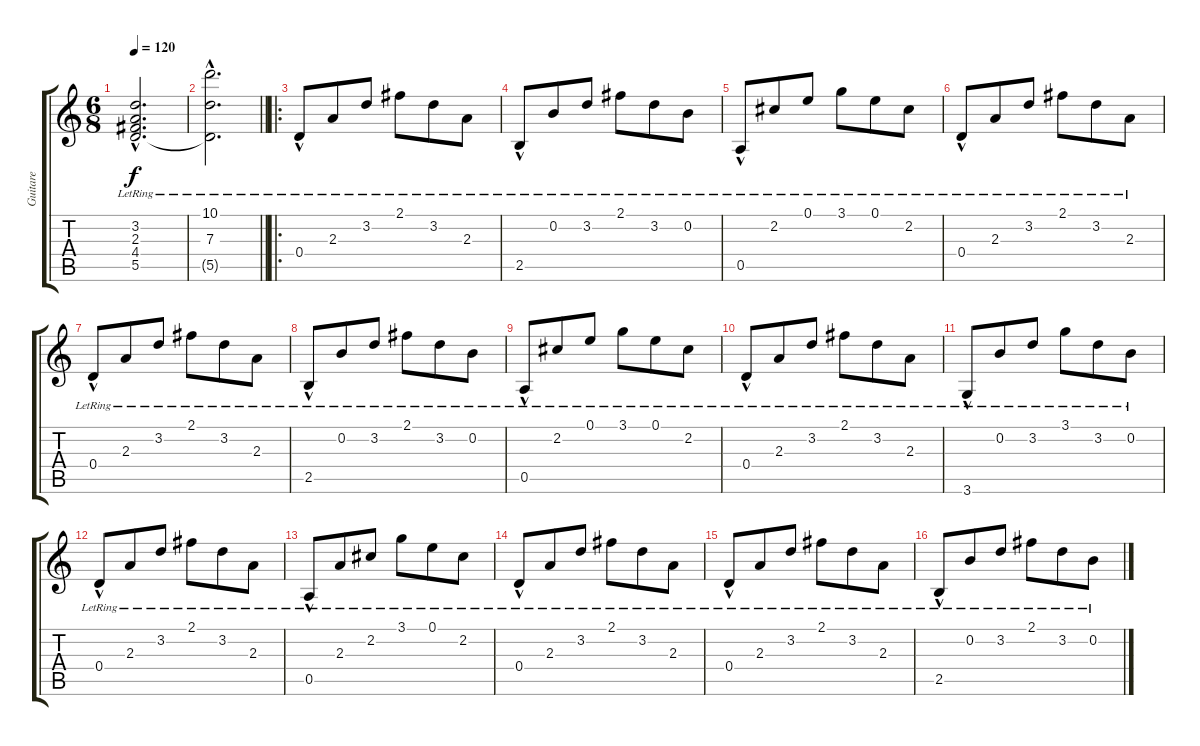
\track ("Guitare" "Guitare") {instrument acousticguitarnylon}
\staff {score tabs}
\tuning (E4 B3 G3 D3 A2 E2) {hide}
\ts (6 8)
\tempo 120
\clef g2
\ks c
(3.2{hac lr} 2.3{hac lr} 4.4{hac lr} 5.5{hac lr}).2{d dy f} |
\barLineRight lightlight
(10.1{hac lr} 7.3{hac lr} 5.5{hac t}).2{d} |
\ro
0.4{hac lr}.8 2.3{lr}.8 3.2{lr}.8 2.1{lr}.8 3.2{lr}.8 2.3{lr}.8 |
2.5{hac lr}.8 0.2{lr}.8 3.2{lr}.8 2.1{lr}.8 3.2{lr}.8 0.2{lr}.8 |
0.5{hac lr}.8 2.2{lr}.8 0.1{lr}.8 3.1{lr}.8 0.1{lr}.8 2.2{lr}.8 |
0.4{hac lr}.8 2.3{lr}.8 3.2{lr}.8 2.1{lr}.8 3.2{lr}.8 2.3{lr}.8 |
0.4{hac lr}.8 2.3{lr}.8 3.2{lr}.8 2.1{lr}.8 3.2{lr}.8 2.3{lr}.8 |
2.5{hac lr}.8 0.2{lr}.8 3.2{lr}.8 2.1{lr}.8 3.2{lr}.8 0.2{lr}.8 |
0.5{hac lr}.8 2.2{lr}.8 0.1{lr}.8 3.1{lr}.8 0.1{lr}.8 2.2{lr}.8 |
0.4{hac lr}.8 2.3{lr}.8 3.2{lr}.8 2.1{lr}.8 3.2{lr}.8 2.3{lr}.8 |
3.6{hac lr}.8 0.2{lr}.8 3.2{lr}.8 3.1{lr}.8 3.2{lr}.8 0.2{lr}.8 |
0.4{hac lr}.8 2.3{lr}.8 3.2{lr}.8 2.1{lr}.8 3.2{lr}.8 2.3{lr}.8 |
0.5{hac lr}.8 2.3{lr}.8 2.2{lr}.8 3.1{lr}.8 0.1{lr}.8 2.2{lr}.8 |
0.4{hac lr}.8 2.3{lr}.8 3.2{lr}.8 2.1{lr}.8 3.2{lr}.8 2.3{lr}.8 |
0.4{hac lr}.8 2.3{lr}.8 3.2{lr}.8 2.1{lr}.8 3.2{lr}.8 2.3{lr}.8 |
2.5{hac lr}.8 0.2{lr}.8 3.2{lr}.8 2.1{lr}.8 3.2{lr}.8 0.2{lr}.8
